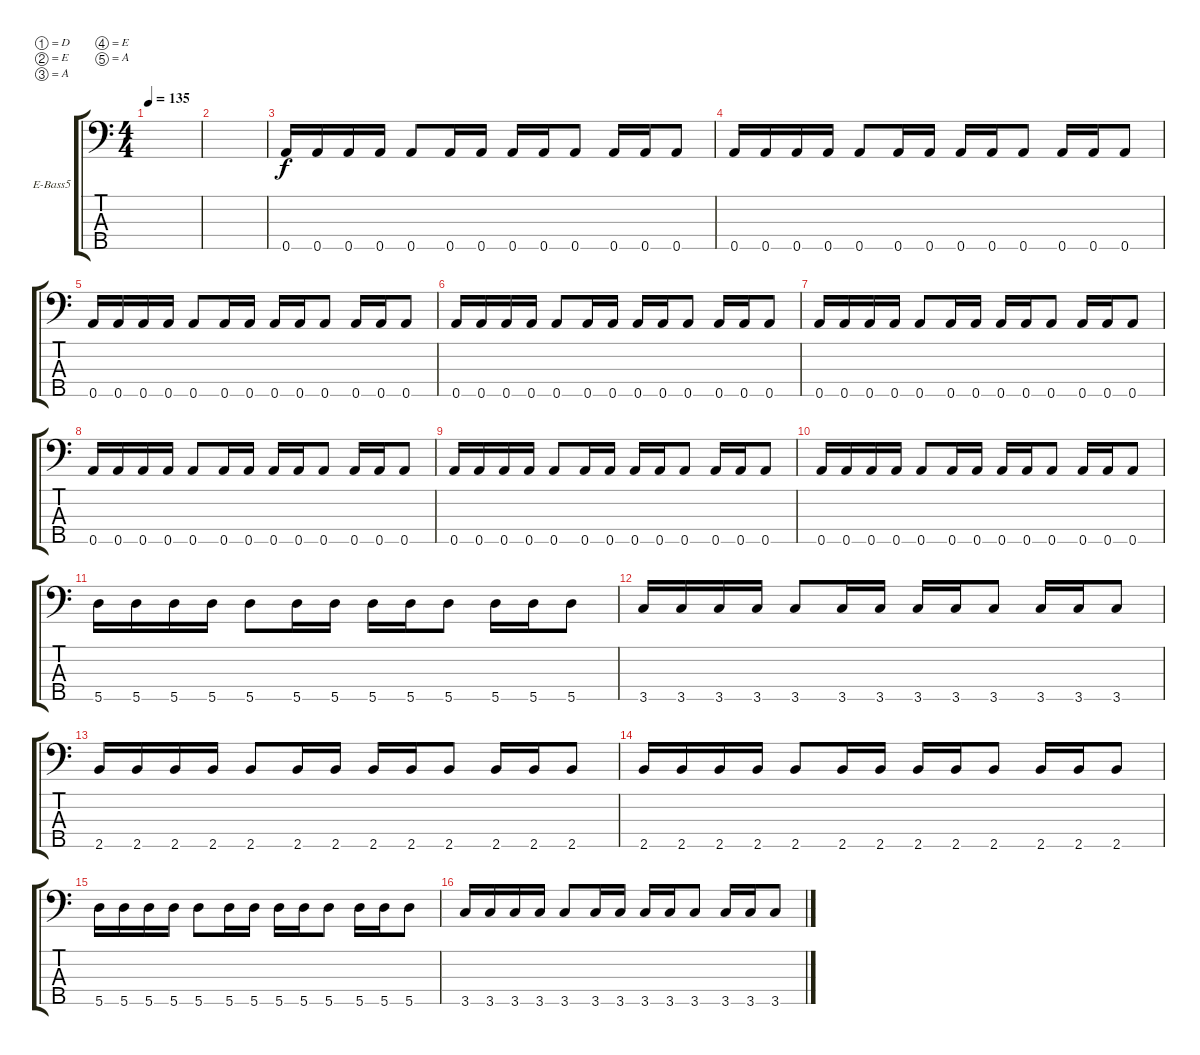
\defaultSystemsLayout 4
\bracketExtendMode groupsimilarinstruments
\firstSystemTrackNameOrientation horizontal
\otherSystemsTrackNameOrientation horizontal
\track ("Juanse" "E-Bass5") {instrument electricbassfinger}
\staff {score tabs}
\tuning (D3 E4 A2 E2 A1)
\ts (4 4)
\tempo 135
\clef f4
\scale
0.333333
\ks c
|
\scale
0.333333 |
\scale
0.333333 0.5.16 0.5.16 0.5.16 0.5.16 0.5.8 0.5.16 0.5.16 0.5.16 0.5.16 0.5.8 0.5.16 0.5.16 0.5.8 |
\scale
0.333333 0.5.16 0.5.16 0.5.16 0.5.16 0.5.8 0.5.16 0.5.16 0.5.16 0.5.16 0.5.8 0.5.16 0.5.16 0.5.8 |
\scale
0.333333 0.5.16 0.5.16 0.5.16 0.5.16 0.5.8 0.5.16 0.5.16 0.5.16 0.5.16 0.5.8 0.5.16 0.5.16 0.5.8 |
\scale
0.333333 0.5.16 0.5.16 0.5.16 0.5.16 0.5.8 0.5.16 0.5.16 0.5.16 0.5.16 0.5.8 0.5.16 0.5.16 0.5.8 |
\scale
0.333333 0.5.16 0.5.16 0.5.16 0.5.16 0.5.8 0.5.16 0.5.16 0.5.16 0.5.16 0.5.8 0.5.16 0.5.16 0.5.8 |
\scale
0.333333 0.5.16 0.5.16 0.5.16 0.5.16 0.5.8 0.5.16 0.5.16 0.5.16 0.5.16 0.5.8 0.5.16 0.5.16 0.5.8 |
0.5.16 0.5.16 0.5.16 0.5.16 0.5.8 0.5.16 0.5.16 0.5.16 0.5.16 0.5.8 0.5.16 0.5.16 0.5.8 |
0.5.16 0.5.16 0.5.16 0.5.16 0.5.8 0.5.16 0.5.16 0.5.16 0.5.16 0.5.8 0.5.16 0.5.16 0.5.8 |
5.5.16 5.5.16 5.5.16 5.5.16 5.5.8 5.5.16 5.5.16 5.5.16 5.5.16 5.5.8 5.5.16 5.5.16 5.5.8 |
3.5.16 3.5.16 3.5.16 3.5.16 3.5.8 3.5.16 3.5.16 3.5.16 3.5.16 3.5.8 3.5.16 3.5.16 3.5.8 |
2.5.16 2.5.16 2.5.16 2.5.16 2.5.8 2.5.16 2.5.16 2.5.16 2.5.16 2.5.8 2.5.16 2.5.16 2.5.8 |
2.5.16 2.5.16 2.5.16 2.5.16 2.5.8 2.5.16 2.5.16 2.5.16 2.5.16 2.5.8 2.5.16 2.5.16 2.5.8 |
5.5.16 5.5.16 5.5.16 5.5.16 5.5.8 5.5.16 5.5.16 5.5.16 5.5.16 5.5.8 5.5.16 5.5.16 5.5.8 |
3.5.16 3.5.16 3.5.16 3.5.16 3.5.8 3.5.16 3.5.16 3.5.16 3.5.16 3.5.8 3.5.16 3.5.16 3.5.8
